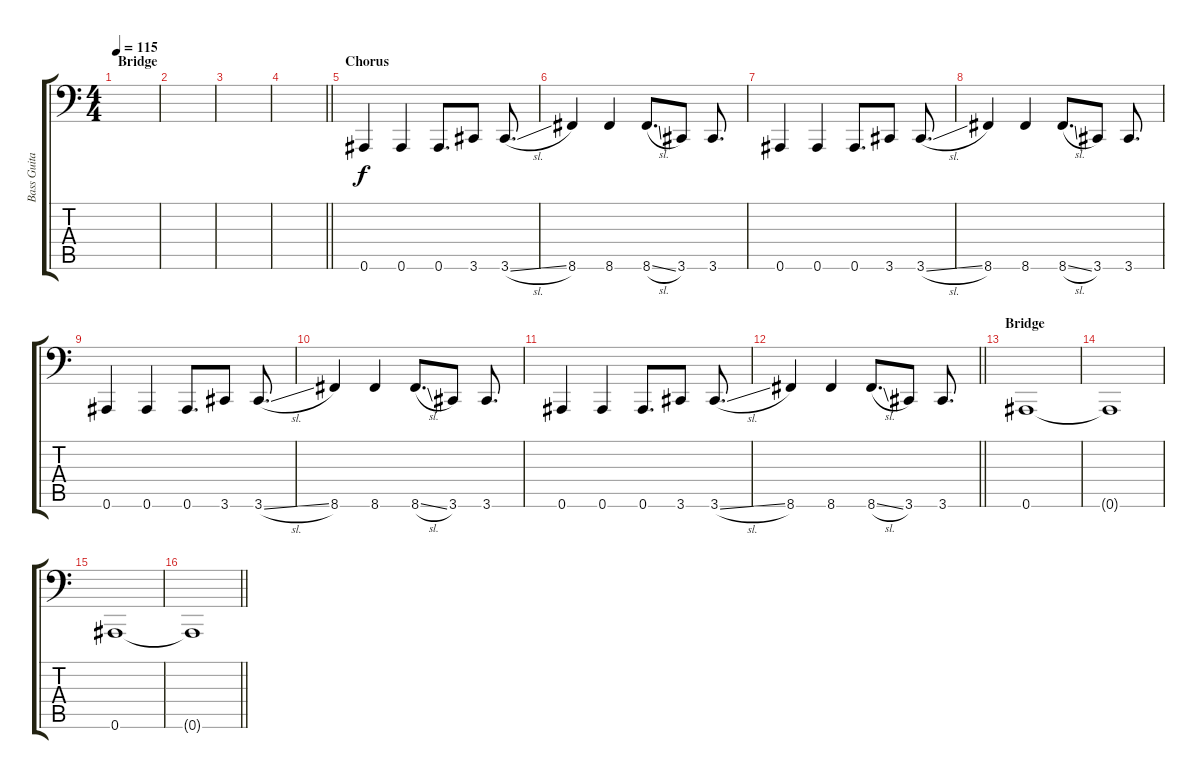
\track ("Bass Guitar" "Bass Guita") {instrument electricbasspick}
\staff {score tabs}
\tuning (C3 G2 Eb2 Bb1 F1 Bb0) {hide}
\ts (4 4)
\section ("" "Bridge")
\tempo 115
\clef f4
\ks c
|
|
|
\barLineRight lightlight
|
\section ("" "Chorus")
0.6.4 0.6.4 0.6.8{d} 3.6.8 3.6{sl}.8{d} |
8.6.4 8.6.4 8.6{sl}.8{d} 3.6.8 3.6.8{d} |
0.6.4 0.6.4 0.6.8{d} 3.6.8 3.6{sl}.8{d} |
8.6.4 8.6.4 8.6{sl}.8{d} 3.6.8 3.6.8{d} |
0.6.4 0.6.4 0.6.8{d} 3.6.8 3.6{sl}.8{d} |
8.6.4 8.6.4 8.6{sl}.8{d} 3.6.8 3.6.8{d} |
0.6.4 0.6.4 0.6.8{d} 3.6.8 3.6{sl}.8{d} |
\barLineRight lightlight
8.6.4 8.6.4 8.6{sl}.8{d} 3.6.8 3.6.8{d} |
\section ("" "Bridge")
0.6.1 |
0.6{t}.1 |
0.6.1 |
\barLineRight lightlight
0.6{t}.1
